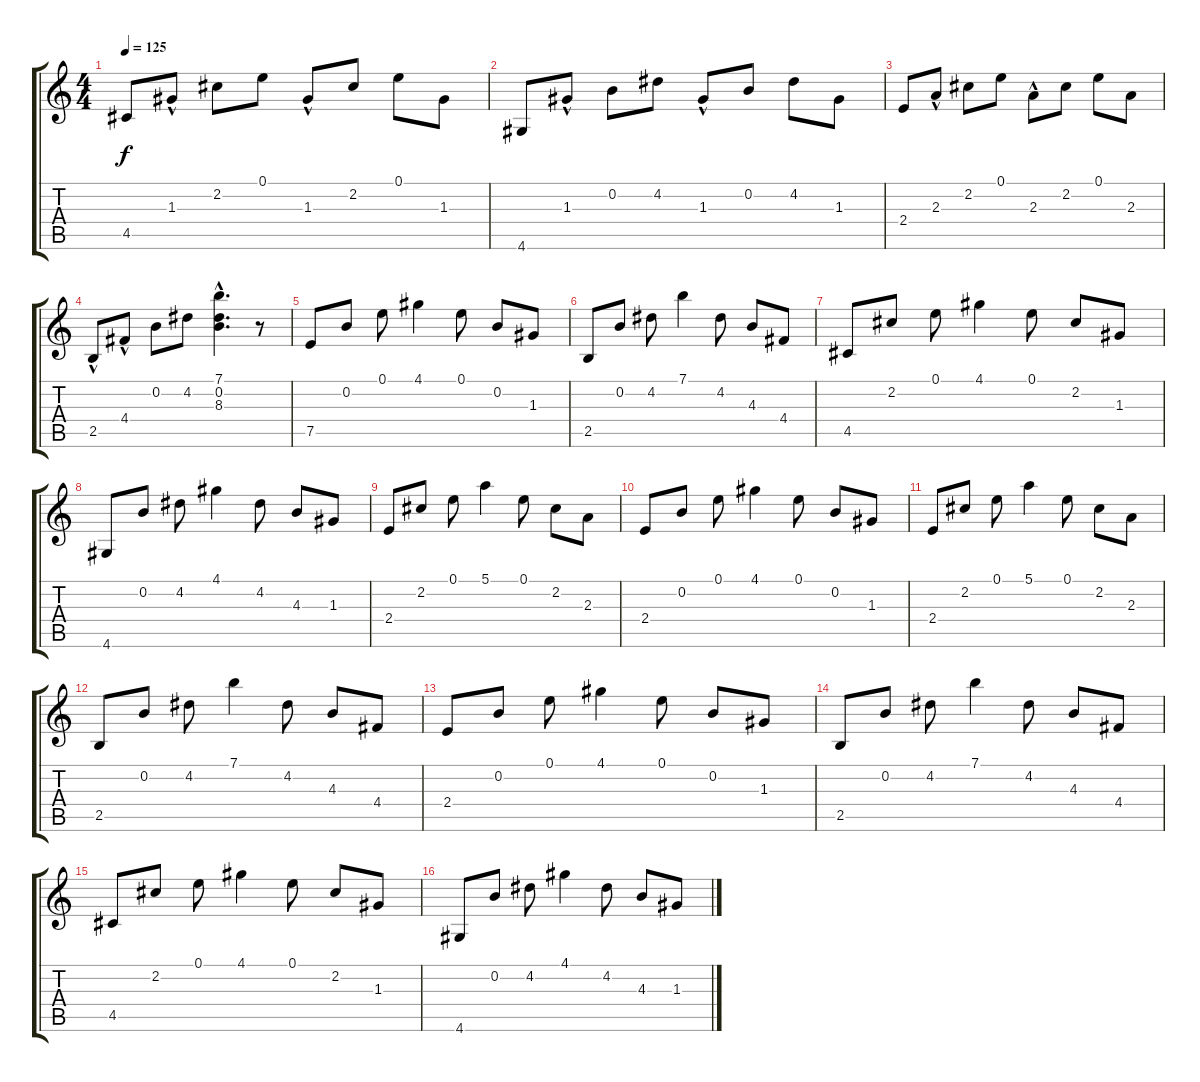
\track "" {instrument acousticguitarsteel}
\staff {score tabs}
\tuning (E4 B3 G3 D3 A2 E2) {hide}
\ts (4 4)
\tempo 125
\clef g2
\ks c
4.5.8{dy f} 1.3{hac}.8 2.2.8 0.1.8 1.3{hac}.8 2.2.8 0.1.8 1.3.8 |
4.6.8 1.3{hac}.8 0.2.8 4.2.8 1.3{hac}.8 0.2.8 4.2.8 1.3.8 |
2.4.8 2.3{hac}.8 2.2.8 0.1.8 2.3{hac}.8 2.2.8 0.1.8 2.3.8 |
2.5{hac}.8 4.4{hac}.8 0.2.8 4.2.8 (7.1{hac} 0.2{hac} 8.3{hac}).4{d} r.8 |
7.5.8 0.2.8 0.1.8 4.1.4 0.1.8 0.2.8 1.3.8 |
2.5.8 0.2.8 4.2.8 7.1.4 4.2.8 4.3.8 4.4.8 |
4.5.8 2.2.8 0.1.8 4.1.4 0.1.8 2.2.8 1.3.8 |
4.6.8 0.2.8 4.2.8 4.1.4 4.2.8 4.3.8 1.3.8 |
2.4.8 2.2.8 0.1.8 5.1.4 0.1.8 2.2.8 2.3.8 |
2.4.8 0.2.8 0.1.8 4.1.4 0.1.8 0.2.8 1.3.8 |
2.4.8 2.2.8 0.1.8 5.1.4 0.1.8 2.2.8 2.3.8 |
2.5.8 0.2.8 4.2.8 7.1.4 4.2.8 4.3.8 4.4.8 |
2.4.8 0.2.8 0.1.8 4.1.4 0.1.8 0.2.8 1.3.8 |
2.5.8 0.2.8 4.2.8 7.1.4 4.2.8 4.3.8 4.4.8 |
4.5.8 2.2.8 0.1.8 4.1.4 0.1.8 2.2.8 1.3.8 |
4.6.8 0.2.8 4.2.8 4.1.4 4.2.8 4.3.8 1.3.8
